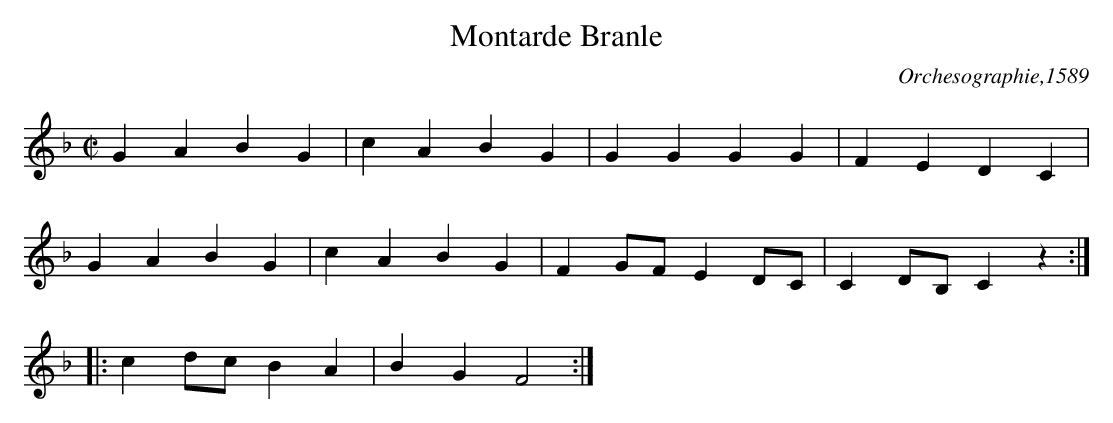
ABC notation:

X:1
T:Montarde Branle
C:Orchesographie,1589
L:1/4
M:C|
K:G dorian
GA BG | cA BG | GG GG | FE DC |
GA BG | cA BG | FG/F/ ED/C/ | CD/B,/ C z ::
cd/c/ BA | BG F2 :|
